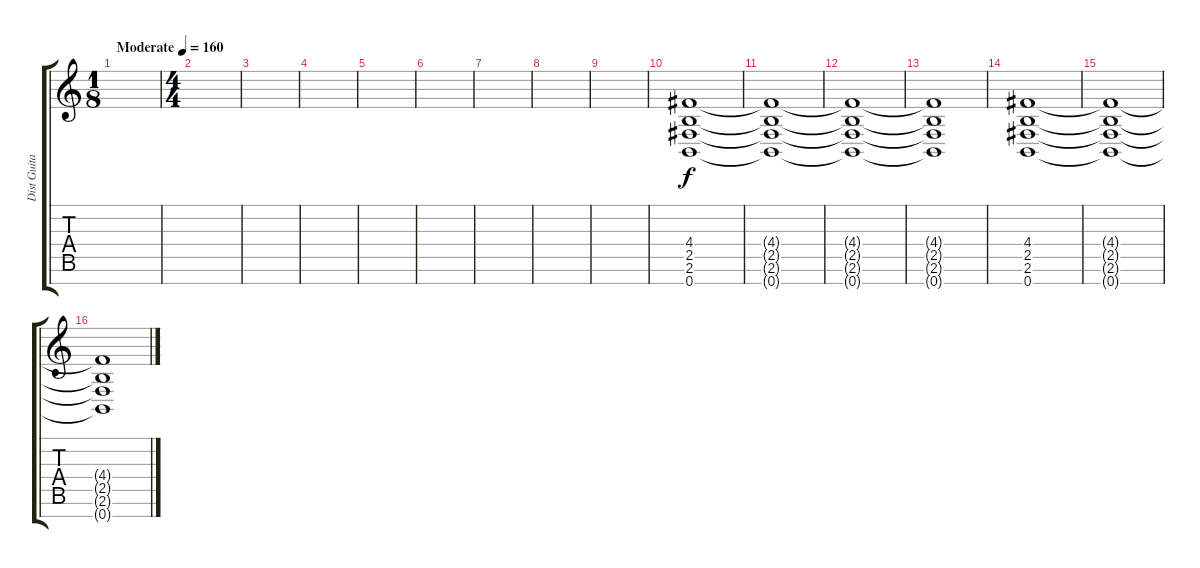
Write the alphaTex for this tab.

\track ("Dist Guitar L" "Dist Guita") {instrument overdrivenguitar}
\staff {score tabs}
\tuning (E4 B3 G3 D3 A2 E2 B1) {hide}
\ts (1 8)
\tempo (160 "Moderate")
\clef g2
\ks c
|
\ts (4 4)
|
|
|
|
|
|
|
|
(4.4 2.5 2.6 0.7).1{volume 7} |
(4.4{t} 2.5{t} 2.6{t} 0.7{t}).1 |
(4.4{t} 2.5{t} 2.6{t} 0.7{t}).1 |
(4.4{t} 2.5{t} 2.6{t} 0.7{t}).1 |
(4.4 2.5 2.6 0.7).1{volume 13} |
(4.4{t} 2.5{t} 2.6{t} 0.7{t}).1 |
(4.4{t} 2.5{t} 2.6{t} 0.7{t}).1
